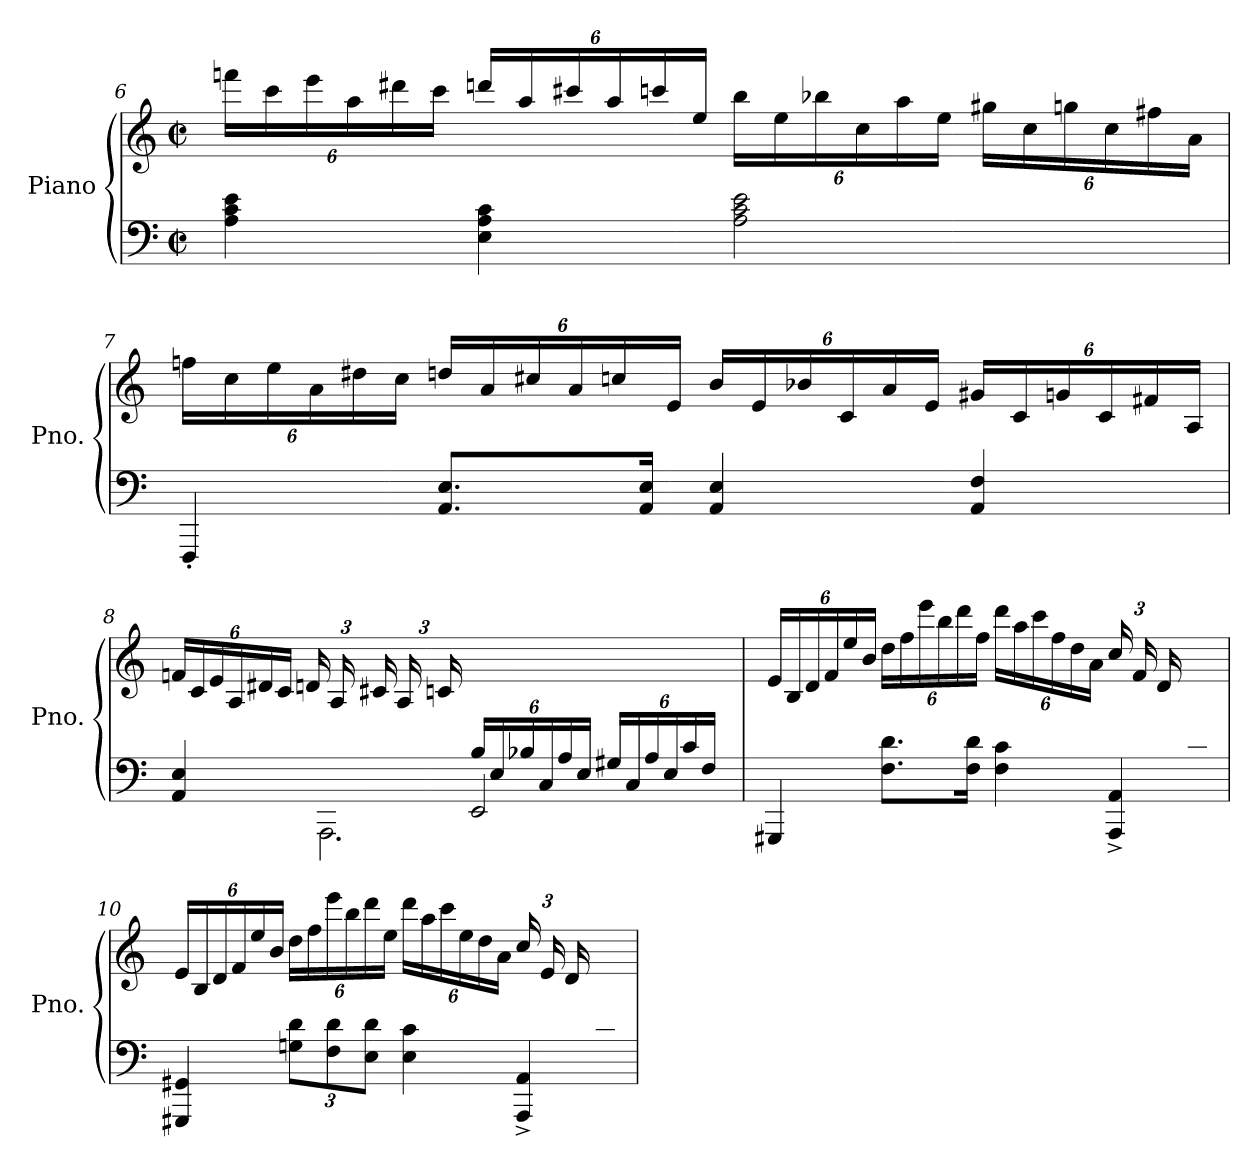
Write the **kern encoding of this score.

**kern	**kern
*part1	*part1
*staff2	*staff1
*I"Piano	*
*I'Pno.	*
*clefF4	*clefG2
*k[]	*k[]
*M2/2	*M2/2
*met(c|)	*met(c|)
*	*Xbrackettup
=6	=6
4A\ 4c\ 4e\	24fffn\LL
.	24ccc\
.	24eee\
.	24aa\
.	24ddd#X\
.	24ccc\JJ
4E\ 4A\ 4c\	24dddn/LL
.	24aa/
.	24ccc#X/
.	24aa/
.	24cccn/
.	24ee/JJ
2A\ 2c\ 2e\	24bb\LL
.	24ee\
.	24bb-X\
.	24cc\
.	24aa\
.	24ee\JJ
.	24gg#X\LL
.	24cc\
.	24ggn\
.	24cc\
.	24ff#X\
.	24a\JJ
!!LO:LB:g=z
=7	=7
4FFF'/	(>24ffn\LL
.	24cc\
.	24ee\
.	24a\
.	24dd#X\
.	24cc\JJ
8.AA/ 8.E/L	24ddn/LL
.	24a/
.	24cc#X/
.	24a/
.	24ccn/
16AA/ 16E/Jk	.
.	24e/JJ
4AA/ 4E/	24b/LL
.	24e/
.	24b-X/
.	24c/
.	24a/
.	24e/JJ
4AA/ 4F/	24g#X/LL
.	24c/
.	24gn/
.	24c/
.	24f#X/
.	24A/JJ
=8	=8
*^	*
*	*^	*
*	*	*^	*
24%11ryy	4AA/ 4E/	4ryy	2ryy	24fn/LL
.	.	.	.	24c/
.	.	.	.	24e/
.	.	.	.	24A/
.	.	.	.	24d#X/
.	.	.	.	24c/JJ
.	4AAA/yy	2.AAA\	.	24dn/LL
.	.	.	.	24A/
.	.	.	.	24c#X/
.	.	.	.	24A/
.	.	.	.	24cn/
24E/JJ	.	.	.	24ryy
*	*Xbrackettup	*	*	*
2ryy	24B/LL	.	2EE/	2ryy
.	24E/	.	.	.
.	24B-X/	.	.	.
.	24C/	.	.	.
.	24A/	.	.	.
.	24E/JJ	.	.	.
.	24G#X/LL	.	.	.
.	24C/	.	.	.
.	24A/	.	.	.
.	24E/	.	.	.
.	24c/	.	.	.
.	24F/JJ)	.	.	.
*	*v	*v	*v	*
!!LO:LB:g=z
=9	=9	=9
2..ryy	4GGG#X/	(>24e/LL
.	.	24B/
.	.	24d/
.	.	24f/
.	.	24ee/
.	.	24b/JJ
.	8.F\ 8.d\L	24dd\LL
.	.	24ff\
.	.	24eee\
.	.	24bb\
.	.	24ddd\
.	16F\ 16d\Jk	.
.	.	24ff\JJ
.	4F\ 4c\	24ddd\LL
.	.	24aa\
.	.	24ccc\
.	.	24ff\
.	.	24dd\
.	.	24a\JJ
.	4AAA/^ 4AA/^	24cc/LL
.	.	24f/
.	.	24d/
24A/	.	8ryy
24c/	.	.
24F/JJ)	.	.
=10	=10	=10
2..ryy	4GGG#X/ 4GG#X/	(>24e/LL
.	.	24B/
.	.	24d/
.	.	24f/
.	.	24ee/
.	.	24b/JJ
.	12Gn\ 12d\L	24dd\LL
.	.	24ff\
.	12F\ 12d\	24eee\
.	.	24bb\
.	12E\ 12d\J	24ddd\
.	.	24ee\JJ
.	4E\ 4c\	24ddd\LL
.	.	24aa\
.	.	24ccc\
.	.	24ee\
.	.	24dd\
.	.	24a\JJ
.	4AAA/^ 4AA/^	24cc/LL
.	.	24e/
.	.	24d/
24A/	.	8ryy
24c/	.	.
24B/JJ)	.	.
*v	*v	*
=	=
*-	*-
